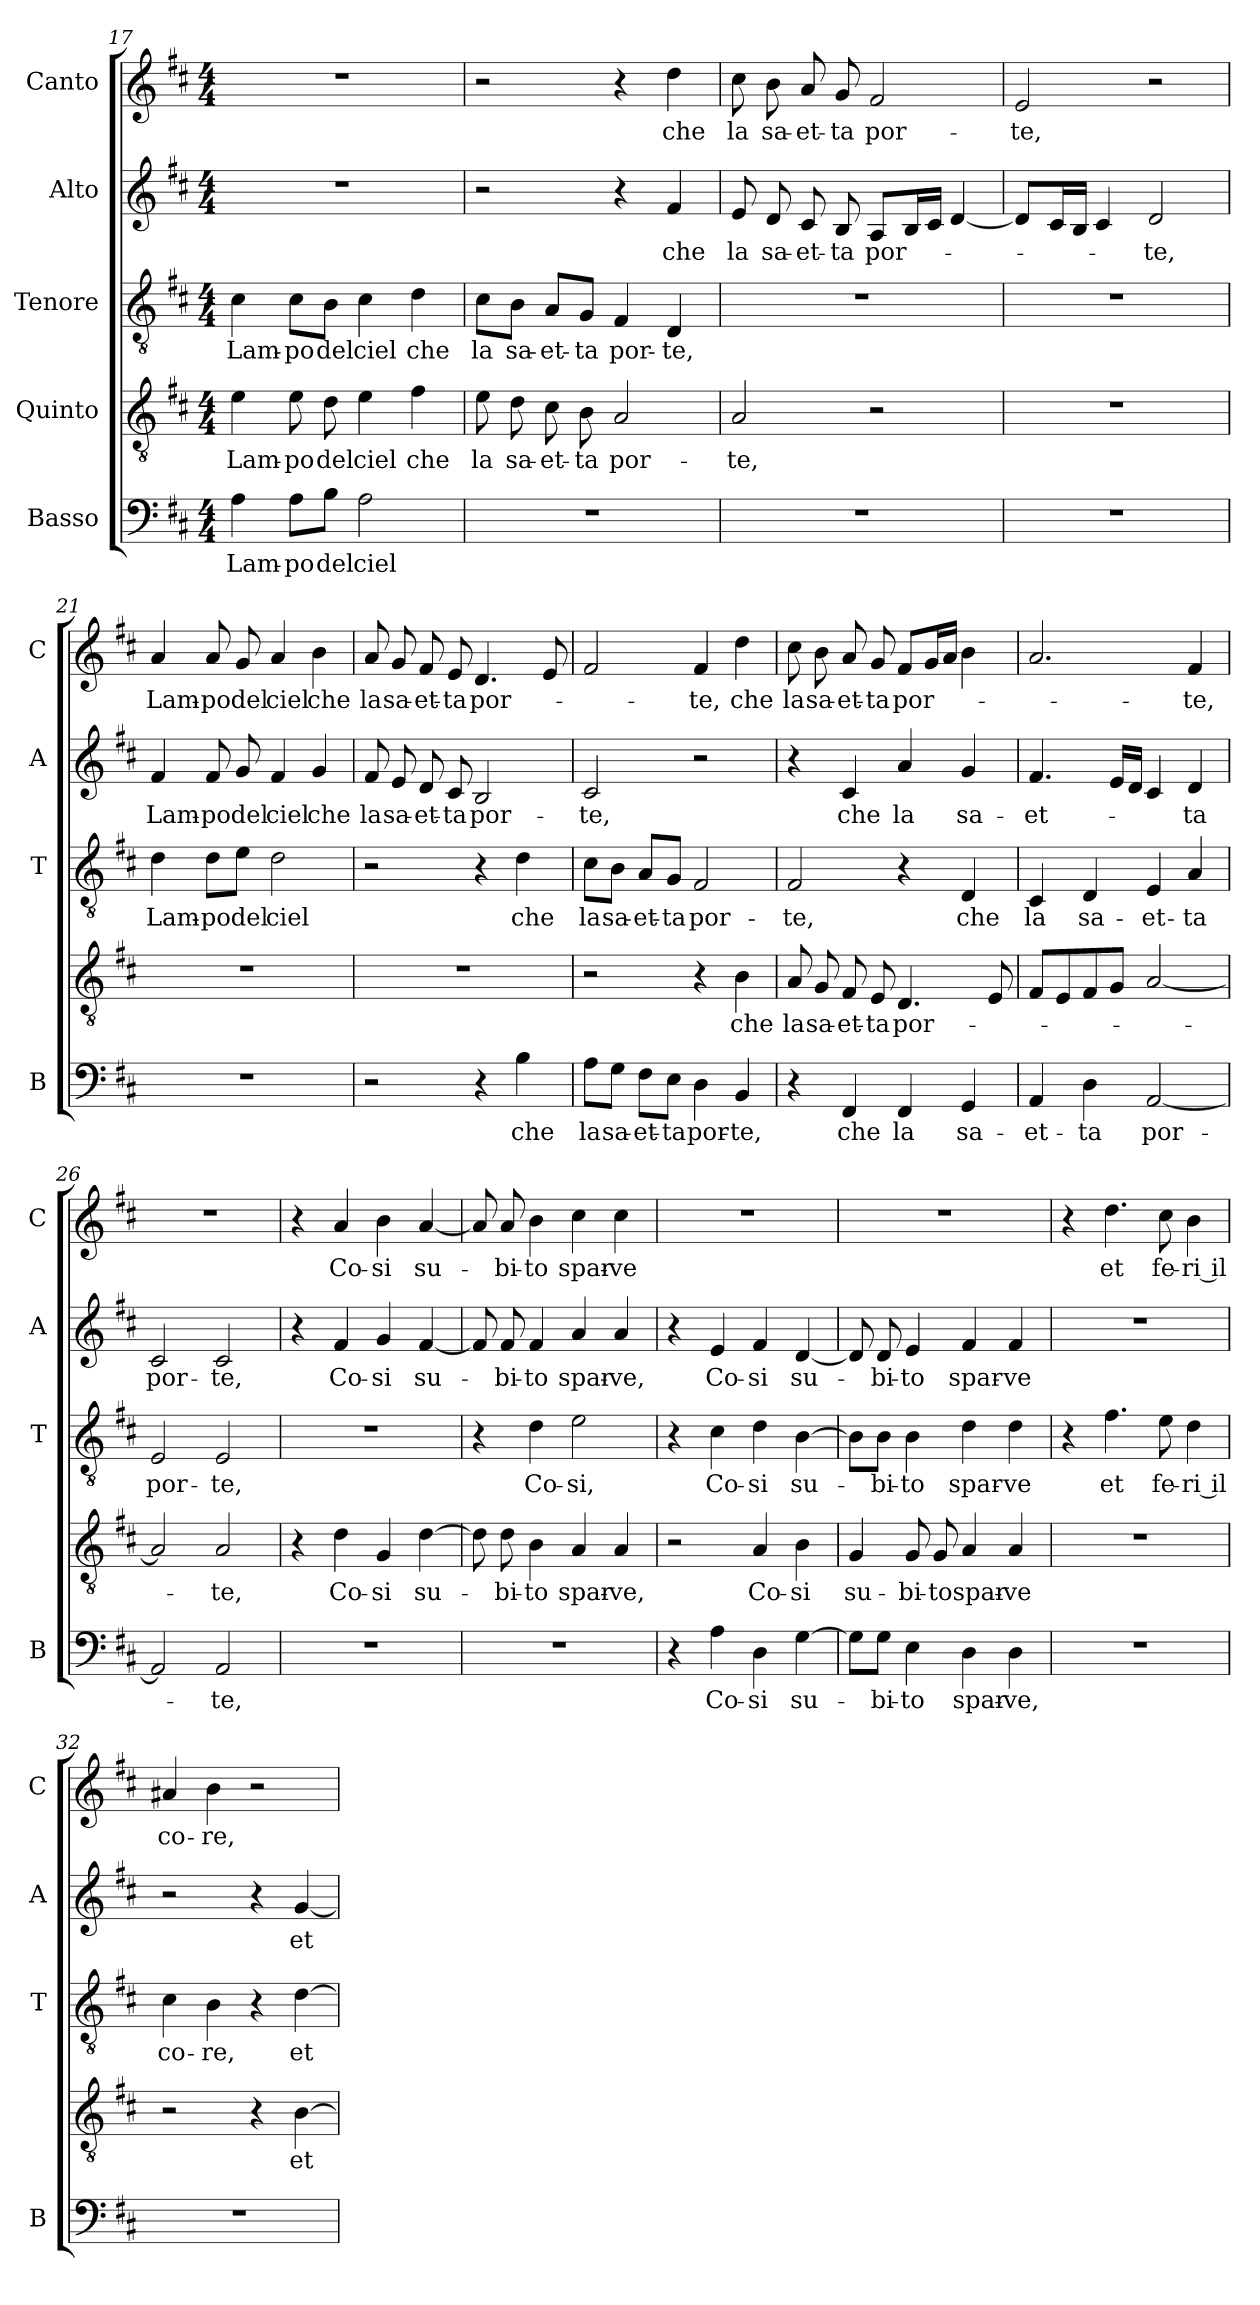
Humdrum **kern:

**kern	**text	**kern	**text	**kern	**text	**kern	**text	**kern	**text
*part5	*part5	*part4	*part4	*part3	*part3	*part2	*part2	*part1	*part1
*staff5	*staff5	*staff4	*staff4	*staff3	*staff3	*staff2	*staff2	*staff1	*staff1
*I"Basso	*	*I"Quinto	*	*I"Tenore	*	*I"Alto	*	*I"Canto	*
*I'B	*	*	*	*I'T	*	*I'A	*	*I'C	*
*clefF4	*	*clefGv2	*	*clefGv2	*	*clefG2	*	*clefG2	*
*k[f#c#]	*	*k[f#c#]	*	*k[f#c#]	*	*k[f#c#]	*	*k[f#c#]	*
*D:	*	*D:	*	*D:	*	*D:	*	*D:	*
*M4/4	*	*M4/4	*	*M4/4	*	*M4/4	*	*M4/4	*
=17	=17	=17	=17	=17	=17	=17	=17	=17	=17
!	!LO:LY:b	!	!LO:LY:b	!	!LO:LY:b	!	!	!	!
4A\	Lam-	4e\	Lam-	4c#\	Lam-	1r	.	1r	.
!	!LO:LY:b	!	!LO:LY:b	!	!LO:LY:b	!	!	!	!
8A\L	-po	8e\	-po	8c#\L	-po	.	.	.	.
!	!LO:LY:b	!	!LO:LY:b	!	!LO:LY:b	!	!	!	!
8B\J	del	8d\	del	8B\J	del	.	.	.	.
!	!LO:LY:b	!	!LO:LY:b	!	!LO:LY:b	!	!	!	!
2A\	ciel	4e\	ciel	4c#\	ciel	.	.	.	.
!	!	!	!LO:LY:b	!	!LO:LY:b	!	!	!	!
.	.	4f#\	che	4d\	che	.	.	.	.
=18	=18	=18	=18	=18	=18	=18	=18	=18	=18
!	!	!	!LO:LY:b	!	!LO:LY:b	!	!	!	!
1r	.	8e\	la	8c#\L	la	2r	.	2r	.
!	!	!	!LO:LY:b	!	!LO:LY:b	!	!	!	!
.	.	8d\	sa-	8B\J	sa-	.	.	.	.
!	!	!	!LO:LY:b	!	!LO:LY:b	!	!	!	!
.	.	8c#\	-et-	8A/L	-et-	.	.	.	.
!	!	!	!LO:LY:b	!	!LO:LY:b	!	!	!	!
.	.	8B\	-ta	8G/J	-ta	.	.	.	.
!	!	!	!LO:LY:b	!	!LO:LY:b	!	!	!	!
.	.	2A/	por-	4F#/	por-	4r	.	4r	.
!	!	!	!	!	!LO:LY:b	!	!LO:LY:b	!	!LO:LY:b
.	.	.	.	4D/	-te,	4f#/	che	4dd\	che
=19	=19	=19	=19	=19	=19	=19	=19	=19	=19
!	!	!	!LO:LY:b	!	!	!	!LO:LY:b	!	!LO:LY:b
1r	.	2A/	-te,	1r	.	8e/	la	8cc#\	la
!	!	!	!	!	!	!	!LO:LY:b	!	!LO:LY:b
.	.	.	.	.	.	8d/	sa-	8b\	sa-
!	!	!	!	!	!	!	!LO:LY:b	!	!LO:LY:b
.	.	.	.	.	.	8c#/	-et-	8a/	-et-
!	!	!	!	!	!	!	!LO:LY:b	!	!LO:LY:b
.	.	.	.	.	.	8B/	-ta	8g/	-ta
!	!	!	!	!	!	!	!LO:LY:b	!	!LO:LY:b
.	.	2r	.	.	.	8A/L	por-	2f#/	por-
.	.	.	.	.	.	16B/L	.	.	.
.	.	.	.	.	.	16c#/JJ	.	.	.
.	.	.	.	.	.	[4d/	.	.	.
=20	=20	=20	=20	=20	=20	=20	=20	=20	=20
!	!	!	!	!	!	!	!	!	!LO:LY:b
1r	.	1r	.	1r	.	8d/L]	.	2e/	-te,
.	.	.	.	.	.	16c#/L	.	.	.
.	.	.	.	.	.	16B/JJ	.	.	.
.	.	.	.	.	.	4c#/	.	.	.
!	!	!	!	!	!	!	!LO:LY:b	!	!
.	.	.	.	.	.	2d/	-te,	2r	.
=21	=21	=21	=21	=21	=21	=21	=21	=21	=21
!	!	!	!	!	!LO:LY:b	!	!LO:LY:b	!	!LO:LY:b
1r	.	1r	.	4d\	Lam-	4f#/	Lam-	4a/	Lam-
!	!	!	!	!	!LO:LY:b	!	!LO:LY:b	!	!LO:LY:b
.	.	.	.	8d\L	-po	8f#/	-po	8a/	-po
!	!	!	!	!	!LO:LY:b	!	!LO:LY:b	!	!LO:LY:b
.	.	.	.	8e\J	del	8g/	del	8g/	del
!	!	!	!	!	!LO:LY:b	!	!LO:LY:b	!	!LO:LY:b
.	.	.	.	2d\	ciel	4f#/	ciel	4a/	ciel
!	!	!	!	!	!	!	!LO:LY:b	!	!LO:LY:b
.	.	.	.	.	.	4g/	che	4b\	che
!!LO:LB:g=z
=22	=22	=22	=22	=22	=22	=22	=22	=22	=22
!	!	!	!	!	!	!	!LO:LY:b	!	!LO:LY:b
2r	.	1r	.	2r	.	8f#/	la	8a/	la
!	!	!	!	!	!	!	!LO:LY:b	!	!LO:LY:b
.	.	.	.	.	.	8e/	sa-	8g/	sa-
!	!	!	!	!	!	!	!LO:LY:b	!	!LO:LY:b
.	.	.	.	.	.	8d/	-et-	8f#/	-et-
!	!	!	!	!	!	!	!LO:LY:b	!	!LO:LY:b
.	.	.	.	.	.	8c#/	-ta	8e/	-ta
!	!	!	!	!	!	!	!LO:LY:b	!	!LO:LY:b
4r	.	.	.	4r	.	2B/	por-	4.d/	por-
!	!LO:LY:b	!	!	!	!LO:LY:b	!	!	!	!
4B\	che	.	.	4d\	che	.	.	.	.
.	.	.	.	.	.	.	.	8e/	.
=23	=23	=23	=23	=23	=23	=23	=23	=23	=23
!	!LO:LY:b	!	!	!	!LO:LY:b	!	!LO:LY:b	!	!
8A\L	la	2r	.	8c#\L	la	2c#/	-te,	2f#/	.
!	!LO:LY:b	!	!	!	!LO:LY:b	!	!	!	!
8G\J	sa-	.	.	8B\J	sa-	.	.	.	.
!	!LO:LY:b	!	!	!	!LO:LY:b	!	!	!	!
8F#\L	-et-	.	.	8A/L	-et-	.	.	.	.
!	!LO:LY:b	!	!	!	!LO:LY:b	!	!	!	!
8E\J	-ta	.	.	8G/J	-ta	.	.	.	.
!	!LO:LY:b	!	!	!	!LO:LY:b	!	!	!	!LO:LY:b
4D\	por-	4r	.	2F#/	por-	2r	.	4f#/	-te,
!	!LO:LY:b	!	!LO:LY:b	!	!	!	!	!	!LO:LY:b
4BB/	-te,	4B\	che	.	.	.	.	4dd\	che
=24	=24	=24	=24	=24	=24	=24	=24	=24	=24
!	!	!	!LO:LY:b	!	!LO:LY:b	!	!	!	!LO:LY:b
4r	.	8A/	la	2F#/	-te,	4r	.	8cc#\	la
!	!	!	!LO:LY:b	!	!	!	!	!	!LO:LY:b
.	.	8G/	sa-	.	.	.	.	8b\	sa-
!	!LO:LY:b	!	!LO:LY:b	!	!	!	!LO:LY:b	!	!LO:LY:b
4FF#/	che	8F#/	-et-	.	.	4c#/	che	8a/	-et-
!	!	!	!LO:LY:b	!	!	!	!	!	!LO:LY:b
.	.	8E/	-ta	.	.	.	.	8g/	-ta
!	!LO:LY:b	!	!LO:LY:b	!	!	!	!LO:LY:b	!	!LO:LY:b
4FF#/	la	4.D/	por-	4r	.	4a/	la	8f#/L	por-
.	.	.	.	.	.	.	.	16g/L	.
.	.	.	.	.	.	.	.	16a/JJ	.
!	!LO:LY:b	!	!	!	!LO:LY:b	!	!LO:LY:b	!	!
4GG/	sa-	.	.	4D/	che	4g/	sa-	4b\	.
.	.	8E/	.	.	.	.	.	.	.
=25	=25	=25	=25	=25	=25	=25	=25	=25	=25
!	!LO:LY:b	!	!	!	!LO:LY:b	!	!LO:LY:b	!	!
4AA/	-et-	8F#/L	.	4C#/	la	4.f#/	-et-	2.a/	.
.	.	8E/	.	.	.	.	.	.	.
!	!LO:LY:b	!	!	!	!LO:LY:b	!	!	!	!
4D\	-ta	8F#/	.	4D/	sa-	.	.	.	.
.	.	8G/J	.	.	.	16e/LL	.	.	.
.	.	.	.	.	.	16d/JJ	.	.	.
!	!LO:LY:b	!	!	!	!LO:LY:b	!	!	!	!
[2AA/	por-	[2A/	.	4E/	-et-	4c#/	.	.	.
!	!	!	!	!	!LO:LY:b	!	!LO:LY:b	!	!LO:LY:b
.	.	.	.	4A/	-ta	4d/	-ta	4f#/	-te,
=26	=26	=26	=26	=26	=26	=26	=26	=26	=26
!	!	!	!	!	!LO:LY:b	!	!LO:LY:b	!	!
2AA/]	.	2A/]	.	2E/	por-	2c#/	por-	1r	.
!	!LO:LY:b	!	!LO:LY:b	!	!LO:LY:b	!	!LO:LY:b	!	!
2AA/	-te,	2A/	-te,	2E/	-te,	2c#/	-te,	.	.
=27	=27	=27	=27	=27	=27	=27	=27	=27	=27
1r	.	4r	.	1r	.	4r	.	4r	.
!	!	!	!LO:LY:b	!	!	!	!LO:LY:b	!	!LO:LY:b
.	.	4d\	Co-	.	.	4f#/	Co-	4a/	Co-
!	!	!	!LO:LY:b	!	!	!	!LO:LY:b	!	!LO:LY:b
.	.	4G/	-si	.	.	4g/	-si	4b\	-si
!	!	!	!LO:LY:b	!	!	!	!LO:LY:b	!	!LO:LY:b
.	.	[4d\	su-	.	.	[4f#/	su-	[4a/	su-
!!LO:LB:g=z
=28	=28	=28	=28	=28	=28	=28	=28	=28	=28
1r	.	8d\]	.	4r	.	8f#/]	.	8a/]	.
!	!	!	!LO:LY:b	!	!	!	!LO:LY:b	!	!LO:LY:b
.	.	8d\	-bi-	.	.	8f#/	-bi-	8a/	-bi-
!	!	!	!LO:LY:b	!	!LO:LY:b	!	!LO:LY:b	!	!LO:LY:b
.	.	4B\	-to	4d\	Co-	4f#/	-to	4b\	-to
!	!	!	!LO:LY:b	!	!LO:LY:b	!	!LO:LY:b	!	!LO:LY:b
.	.	4A/	spar-	2e\	-si,	4a/	spar-	4cc#\	spar-
!	!	!	!LO:LY:b	!	!	!	!LO:LY:b	!	!LO:LY:b
.	.	4A/	-ve,	.	.	4a/	-ve,	4cc#\	-ve
=29	=29	=29	=29	=29	=29	=29	=29	=29	=29
4r	.	2r	.	4r	.	4r	.	1r	.
!	!LO:LY:b	!	!	!	!LO:LY:b	!	!LO:LY:b	!	!
4A\	Co-	.	.	4c#\	Co-	4e/	Co-	.	.
!	!LO:LY:b	!	!LO:LY:b	!	!LO:LY:b	!	!LO:LY:b	!	!
4D\	-si	4A/	Co-	4d\	-si	4f#/	-si	.	.
!	!LO:LY:b	!	!LO:LY:b	!	!LO:LY:b	!	!LO:LY:b	!	!
[4G\	su-	4B\	-si	[4B\	su-	[4d/	su-	.	.
=30	=30	=30	=30	=30	=30	=30	=30	=30	=30
!	!	!	!LO:LY:b	!	!	!	!	!	!
8G\L]	.	4G/	su-	8B\L]	.	8d/]	.	1r	.
!	!LO:LY:b	!	!	!	!LO:LY:b	!	!LO:LY:b	!	!
8G\J	-bi-	.	.	8B\J	-bi-	8d/	-bi-	.	.
!	!LO:LY:b	!	!LO:LY:b	!	!LO:LY:b	!	!LO:LY:b	!	!
4E\	-to	8G/	-bi-	4B\	-to	4e/	-to	.	.
!	!	!	!LO:LY:b	!	!	!	!	!	!
.	.	8G/	-to	.	.	.	.	.	.
!	!LO:LY:b	!	!LO:LY:b	!	!LO:LY:b	!	!LO:LY:b	!	!
4D\	spar-	4A/	spar-	4d\	spar-	4f#/	spar-	.	.
!	!LO:LY:b	!	!LO:LY:b	!	!LO:LY:b	!	!LO:LY:b	!	!
4D\	-ve,	4A/	-ve	4d\	-ve	4f#/	-ve	.	.
=31	=31	=31	=31	=31	=31	=31	=31	=31	=31
1r	.	1r	.	4r	.	1r	.	4r	.
!	!	!	!	!	!LO:LY:b	!	!	!	!LO:LY:b
.	.	.	.	4.f#\	et	.	.	4.dd\	et
!	!	!	!	!	!LO:LY:b	!	!	!	!LO:LY:b
.	.	.	.	8e\	fe-	.	.	8cc#\	fe-
!	!	!	!	!	!LO:LY:b	!	!	!	!LO:LY:b
.	.	.	.	4d\	-ri il	.	.	4b\	-ri il
=32	=32	=32	=32	=32	=32	=32	=32	=32	=32
!	!	!	!	!	!LO:LY:b	!	!	!	!LO:LY:b
1r	.	2r	.	4c#\	co-	2r	.	4a#X/	co-
!	!	!	!	!	!LO:LY:b	!	!	!	!LO:LY:b
.	.	.	.	4B\	-re,	.	.	4b\	-re,
.	.	4r	.	4r	.	4r	.	2r	.
!	!	!	!LO:LY:b	!	!LO:LY:b	!	!LO:LY:b	!	!
.	.	[4B\	et	[4d\	et	[4g/	et	.	.
=	=	=	=	=	=	=	=	=	=
*-	*-	*-	*-	*-	*-	*-	*-	*-	*-
